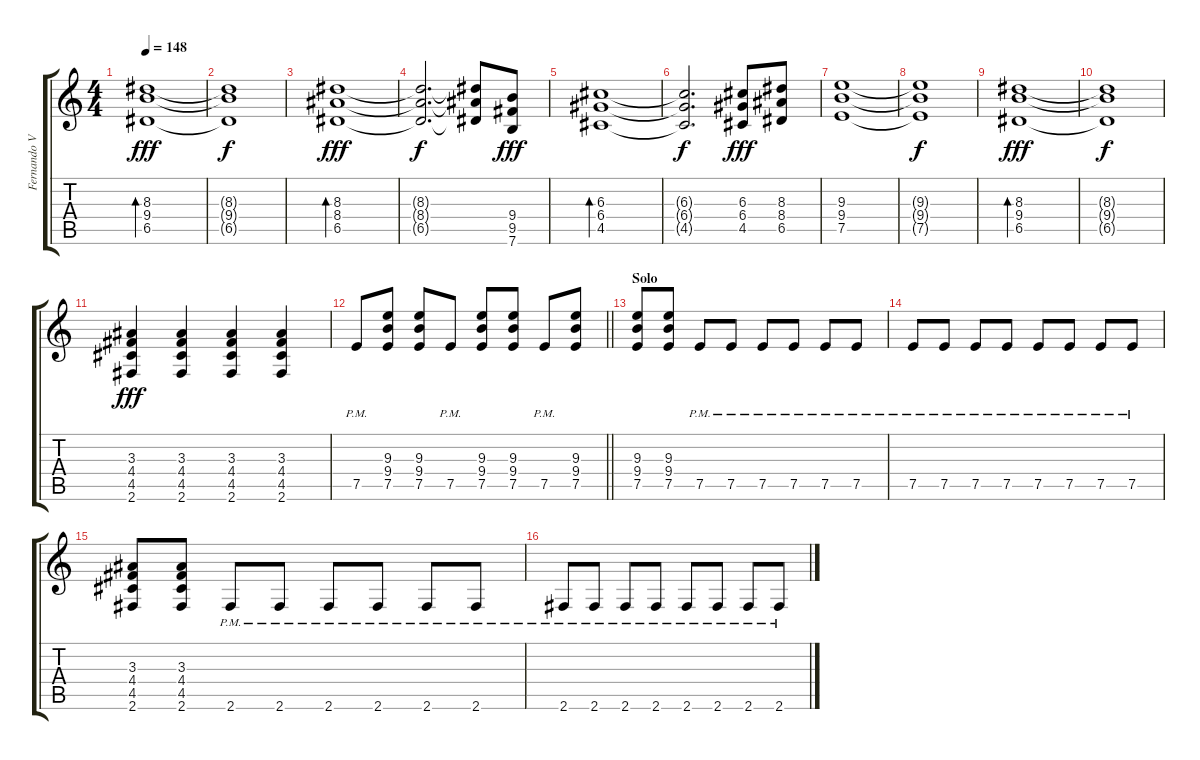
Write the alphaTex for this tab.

\track ("Fernando Vallin" "Fernando V") {instrument distortionguitar}
\staff {score tabs}
\tuning (E4 B3 G3 D3 A2 E2) {hide}
\ts (4 4)
\tempo 148
\clef g2
\ks c
(8.3 9.4 6.5).1{bd 480 dy fff} |
(8.3{t} 9.4{t} 6.5{t}).1{dy f} |
(8.3 8.4 6.5).1{bd 480 dy fff} |
(8.3{t} 8.4{t} 6.5{t}).2{d dy f} (8.3{t} 8.4{t} 6.5{t}).8 (9.4 9.5 7.6).8{dy fff} |
(6.3 6.4 4.5).1{bd 480} |
(6.3{t} 6.4{t} 4.5{t}).2{d dy f} (6.3 6.4 4.5).8{dy fff} (8.3 8.4 6.5).8 |
(9.3 9.4 7.5).1 |
(9.3{t} 9.4{t} 7.5{t}).1{dy f} |
(8.3 9.4 6.5).1{bd 480 dy fff} |
(8.3{t} 9.4{t} 6.5{t}).1{dy f} |
(3.3 4.4 4.5 2.6).4{dy fff} (3.3 4.4 4.5 2.6).4 (3.3 4.4 4.5 2.6).4 (3.3 4.4 4.5 2.6).4 |
\barLineRight lightlight
7.5{pm}.8 (9.3 9.4 7.5).8 (9.3 9.4 7.5).8 7.5{pm}.8 (9.3 9.4 7.5).8 (9.3 9.4 7.5).8 7.5{pm}.8 (9.3 9.4 7.5).8 |
\section ("" "Solo")
(9.3 9.4 7.5).8 (9.3 9.4 7.5).8 7.5{pm}.8 7.5{pm}.8 7.5{pm}.8 7.5{pm}.8 7.5{pm}.8 7.5{pm}.8 |
7.5{pm}.8 7.5{pm}.8 7.5{pm}.8 7.5{pm}.8 7.5{pm}.8 7.5{pm}.8 7.5{pm}.8 7.5{pm}.8 |
(3.3 4.4 4.5 2.6).8 (3.3 4.4 4.5 2.6).8 2.6{pm}.8 2.6{pm}.8 2.6{pm}.8 2.6{pm}.8 2.6{pm}.8 2.6{pm}.8 |
2.6{pm}.8 2.6{pm}.8 2.6{pm}.8 2.6{pm}.8 2.6{pm}.8 2.6{pm}.8 2.6{pm}.8 2.6{pm}.8
